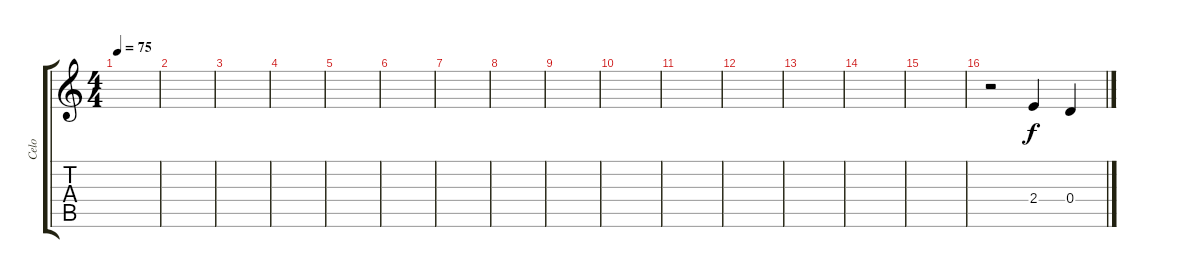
\track ("Celo" "Celo") {instrument fretlessbass}
\staff {score tabs}
\tuning (E4 B3 G3 D3 A2 E2) {hide}
\ts (4 4)
\tempo 75
\clef g2
\ks c
|
|
|
|
|
|
|
|
|
|
|
|
|
|
|
r.2 2.4.4 0.4.4
